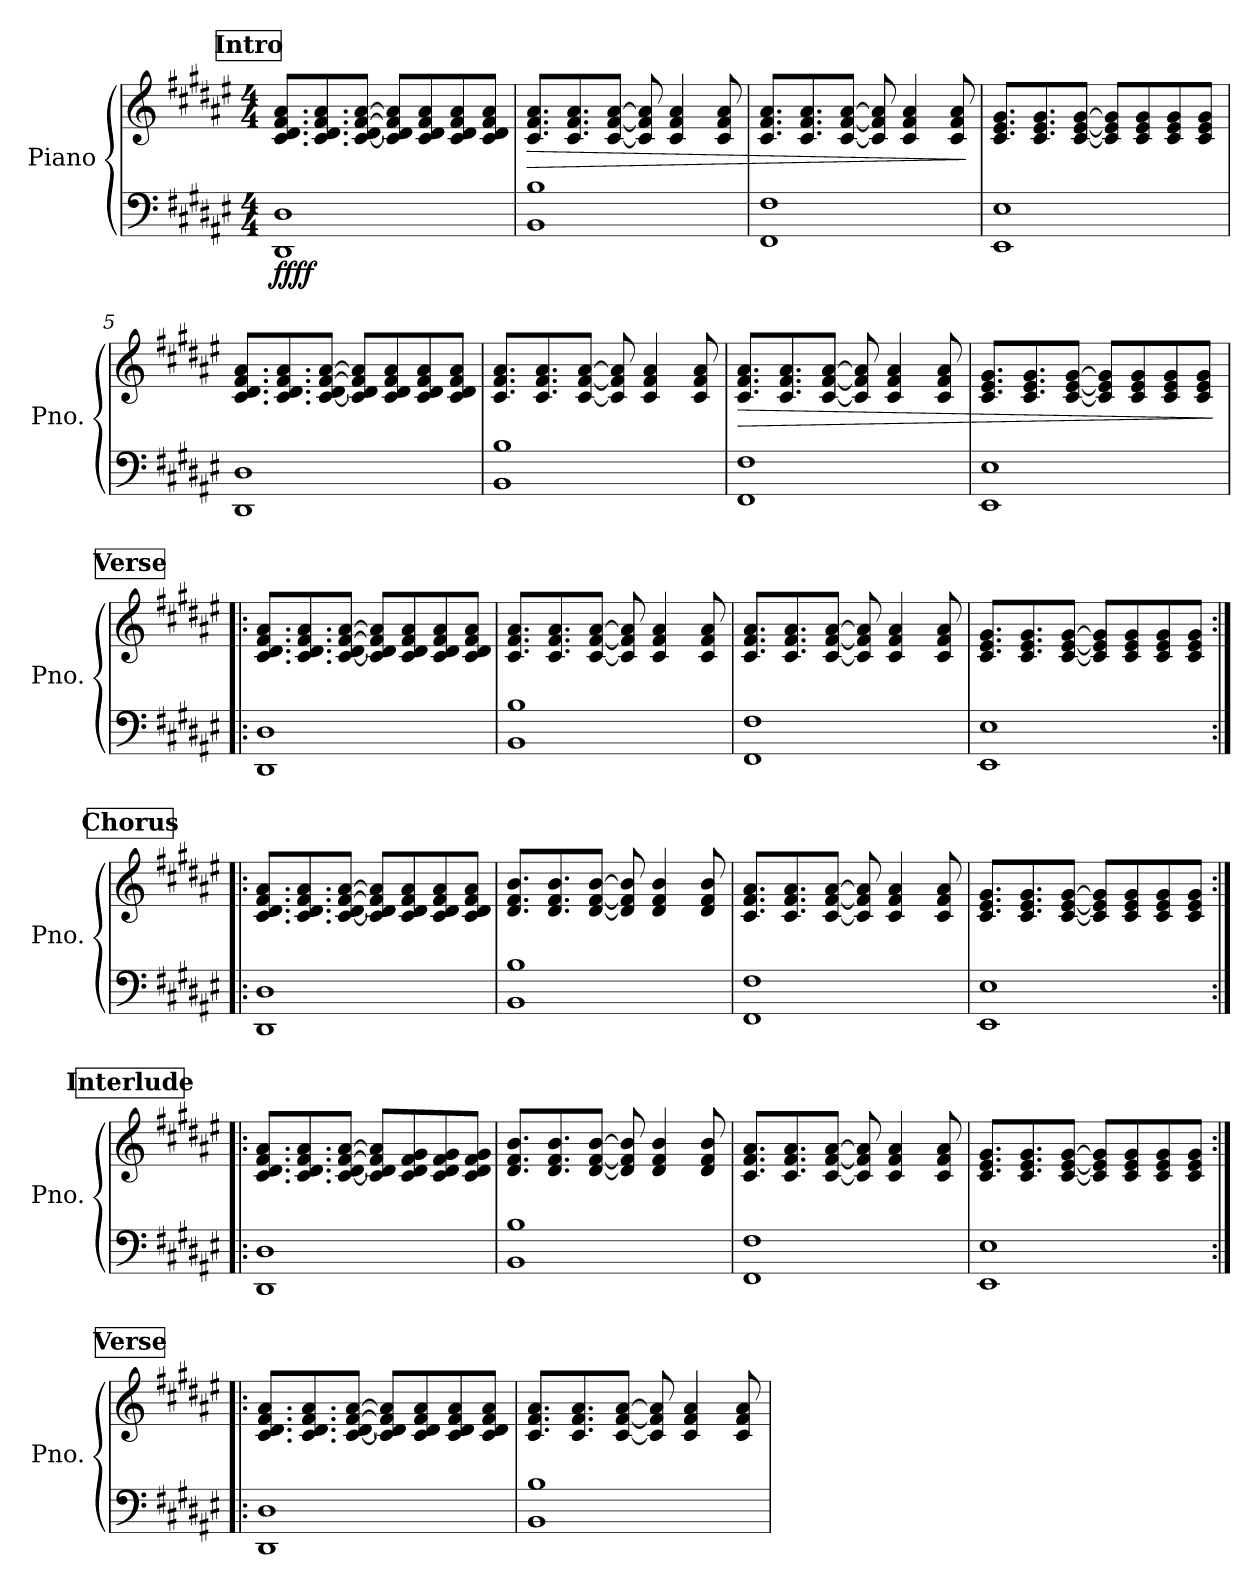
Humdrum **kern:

**kern	**kern	**dynam
*part1	*part1	*part1
*staff2	*staff1	*staff1/2
*I"Piano	*	*
*I'Pno.	*	*
*clefF4	*clefG2	*
*k[f#c#g#d#a#e#]	*k[f#c#g#d#a#e#]	*
*M4/4	*M4/4	*
*MM125	*MM125	*
!!LO:REH:place=s1:a:B:fs=14:t=Intro
=1	=1	=1
!	!	!LO:DY:b=2
!	!	!LO:DY:n=1:b
1DD# 1D#	8.c#/ 8.d#/ 8.f#/ 8.a#/L	ff ff
.	8.c#/ 8.d#/ 8.f#/ 8.a#/	.
.	[8c#/ [8d#/ [8f#/ [8a#/J	.
.	8c#/] 8d#/] 8f#/] 8a#/]L	.
.	8c#/ 8d#/ 8f#/ 8a#/	.
.	8c#/ 8d#/ 8f#/ 8a#/	.
.	8c#/ 8d#/ 8f#/ 8a#/J	.
=2	=2	=2
!	!	!LO:HP:b
1BB 1B	8.c#/ 8.f#/ 8.a#/L	>
.	8.c#/ 8.f#/ 8.a#/	.
.	[8c#/ [8f#/ [8a#/J	.
.	8c#/] 8f#/] 8a#/]	.
.	4c#/ 4f#/ 4a#/	.
.	8c#/ 8f#/ 8a#/	.
=3	=3	=3
1FF# 1F#	8.c#/ 8.f#/ 8.a#/L	.
.	8.c#/ 8.f#/ 8.a#/	.
.	[8c#/ [8f#/ [8a#/J	.
.	8c#/] 8f#/] 8a#/]	.
.	4c#/ 4f#/ 4a#/	.
.	8c#/ 8f#/ 8a#/	.
.	.	]
!!LO:LB:g=z
=4	=4	=4
!	!	!LO:DY:b=2
!	!	!LO:DY:n=1:b
1EE# 1E#	8.c#/ 8.e#/ 8.g#/L	mf mf
.	8.c#/ 8.e#/ 8.g#/	.
.	[8c#/ [8e#/ [8g#/J	.
.	8c#/] 8e#/] 8g#/]L	.
.	8c#/ 8e#/ 8g#/	.
.	8c#/ 8e#/ 8g#/	.
.	8c#/ 8e#/ 8g#/J	.
=5	=5	=5
1DD# 1D#	8.c#/ 8.d#/ 8.f#/ 8.a#/L	.
.	8.c#/ 8.d#/ 8.f#/ 8.a#/	.
.	[8c#/ [8d#/ [8f#/ [8a#/J	.
.	8c#/] 8d#/] 8f#/] 8a#/]L	.
.	8c#/ 8d#/ 8f#/ 8a#/	.
.	8c#/ 8d#/ 8f#/ 8a#/	.
.	8c#/ 8d#/ 8f#/ 8a#/J	.
=6	=6	=6
1BB 1B	8.c#/ 8.f#/ 8.a#/L	.
.	8.c#/ 8.f#/ 8.a#/	.
.	[8c#/ [8f#/ [8a#/J	.
.	8c#/] 8f#/] 8a#/]	.
.	4c#/ 4f#/ 4a#/	.
.	8c#/ 8f#/ 8a#/	.
!!LO:LB:g=z
=7	=7	=7
!	!	!LO:HP:b
1FF# 1F#	8.c#/ 8.f#/ 8.a#/L	>
.	8.c#/ 8.f#/ 8.a#/	.
.	[8c#/ [8f#/ [8a#/J	.
.	8c#/] 8f#/] 8a#/]	.
.	4c#/ 4f#/ 4a#/	.
.	8c#/ 8f#/ 8a#/	.
=8	=8	=8
1EE# 1E#	8.c#/ 8.e#/ 8.g#/L	.
.	8.c#/ 8.e#/ 8.g#/	.
.	[8c#/ [8e#/ [8g#/J	.
.	8c#/] 8e#/] 8g#/]L	.
.	8c#/ 8e#/ 8g#/	.
.	8c#/ 8e#/ 8g#/	.
.	8c#/ 8e#/ 8g#/J	.
.	.	]
!!LO:REH:place=s1:a:B:fs=14:t=Verse
=9!|:	=9!|:	=9!|:
!	!	!LO:DY:b=2
!	!	!LO:DY:n=1:b
1DD# 1D#	8.c#/ 8.d#/ 8.f#/ 8.a#/L	mp mp
.	8.c#/ 8.d#/ 8.f#/ 8.a#/	.
.	[8c#/ [8d#/ [8f#/ [8a#/J	.
.	8c#/] 8d#/] 8f#/] 8a#/]L	.
.	8c#/ 8d#/ 8f#/ 8a#/	.
.	8c#/ 8d#/ 8f#/ 8a#/	.
.	8c#/ 8d#/ 8f#/ 8a#/J	.
!!LO:LB:g=z
=10	=10	=10
1BB 1B	8.c#/ 8.f#/ 8.a#/L	.
.	8.c#/ 8.f#/ 8.a#/	.
.	[8c#/ [8f#/ [8a#/J	.
.	8c#/] 8f#/] 8a#/]	.
.	4c#/ 4f#/ 4a#/	.
.	8c#/ 8f#/ 8a#/	.
=11	=11	=11
1FF# 1F#	8.c#/ 8.f#/ 8.a#/L	.
.	8.c#/ 8.f#/ 8.a#/	.
.	[8c#/ [8f#/ [8a#/J	.
.	8c#/] 8f#/] 8a#/]	.
.	4c#/ 4f#/ 4a#/	.
.	8c#/ 8f#/ 8a#/	.
=12	=12	=12
1EE# 1E#	8.c#/ 8.e#/ 8.g#/L	.
.	8.c#/ 8.e#/ 8.g#/	.
.	[8c#/ [8e#/ [8g#/J	.
.	8c#/] 8e#/] 8g#/]L	.
.	8c#/ 8e#/ 8g#/	.
.	8c#/ 8e#/ 8g#/	.
.	8c#/ 8e#/ 8g#/J	.
!!LO:LB:g=z
!!LO:REH:place=s1:a:B:fs=14:t=Chorus
=13:|!|:	=13:|!|:	=13:|!|:
1DD# 1D#	8.c#/ 8.d#/ 8.f#/ 8.a#/L	.
.	8.c#/ 8.d#/ 8.f#/ 8.a#/	.
.	[8c#/ [8d#/ [8f#/ [8a#/J	.
.	8c#/] 8d#/] 8f#/] 8a#/]L	.
.	8c#/ 8d#/ 8f#/ 8a#/	.
.	8c#/ 8d#/ 8f#/ 8a#/	.
.	8c#/ 8d#/ 8f#/ 8a#/J	.
=14	=14	=14
1BB 1B	8.d#/ 8.f#/ 8.b/L	.
.	8.d#/ 8.f#/ 8.b/	.
.	[8d#/ [8f#/ [8b/J	.
.	8d#/] 8f#/] 8b/]	.
.	4d#/ 4f#/ 4b/	.
.	8d#/ 8f#/ 8b/	.
=15	=15	=15
1FF# 1F#	8.c#/ 8.f#/ 8.a#/L	.
.	8.c#/ 8.f#/ 8.a#/	.
.	[8c#/ [8f#/ [8a#/J	.
.	8c#/] 8f#/] 8a#/]	.
.	4c#/ 4f#/ 4a#/	.
.	8c#/ 8f#/ 8a#/	.
!!LO:PB:g=z
=16	=16	=16
1EE# 1E#	8.c#/ 8.e#/ 8.g#/L	.
.	8.c#/ 8.e#/ 8.g#/	.
.	[8c#/ [8e#/ [8g#/J	.
.	8c#/] 8e#/] 8g#/]L	.
.	8c#/ 8e#/ 8g#/	.
.	8c#/ 8e#/ 8g#/	.
.	8c#/ 8e#/ 8g#/J	.
!!LO:REH:place=s1:a:B:fs=14:t=Interlude
=17:|!|:	=17:|!|:	=17:|!|:
1DD# 1D#	8.c#/ 8.d#/ 8.f#/ 8.a#/L	.
.	8.c#/ 8.d#/ 8.f#/ 8.a#/	.
.	[8c#/ [8d#/ [8f#/ [8a#/J	.
.	8c#/] 8d#/] 8f#/] 8a#/]L	.
.	8c#/ 8d#/ 8f#/ 8g#/	.
.	8c#/ 8d#/ 8f#/ 8g#/	.
.	8c#/ 8d#/ 8f#/ 8g#/J	.
=18	=18	=18
1BB 1B	8.d#/ 8.f#/ 8.b/L	.
.	8.d#/ 8.f#/ 8.b/	.
.	[8d#/ [8f#/ [8b/J	.
.	8d#/] 8f#/] 8b/]	.
.	4d#/ 4f#/ 4b/	.
.	8d#/ 8f#/ 8b/	.
!!LO:LB:g=z
=19	=19	=19
1FF# 1F#	8.c#/ 8.f#/ 8.a#/L	.
.	8.c#/ 8.f#/ 8.a#/	.
.	[8c#/ [8f#/ [8a#/J	.
.	8c#/] 8f#/] 8a#/]	.
.	4c#/ 4f#/ 4a#/	.
.	8c#/ 8f#/ 8a#/	.
=20	=20	=20
1EE# 1E#	8.c#/ 8.e#/ 8.g#/L	.
.	8.c#/ 8.e#/ 8.g#/	.
.	[8c#/ [8e#/ [8g#/J	.
.	8c#/] 8e#/] 8g#/]L	.
.	8c#/ 8e#/ 8g#/	.
.	8c#/ 8e#/ 8g#/	.
.	8c#/ 8e#/ 8g#/J	.
!!LO:REH:place=s1:a:B:fs=14:t=Verse
=21:|!|:	=21:|!|:	=21:|!|:
!	!	!LO:DY:b=2
!	!	!LO:DY:n=1:b
1DD# 1D#	8.c#/ 8.d#/ 8.f#/ 8.a#/L	mp mp
.	8.c#/ 8.d#/ 8.f#/ 8.a#/	.
.	[8c#/ [8d#/ [8f#/ [8a#/J	.
.	8c#/] 8d#/] 8f#/] 8a#/]L	.
.	8c#/ 8d#/ 8f#/ 8a#/	.
.	8c#/ 8d#/ 8f#/ 8a#/	.
.	8c#/ 8d#/ 8f#/ 8a#/J	.
!!LO:LB:g=z
=22	=22	=22
1BB 1B	8.c#/ 8.f#/ 8.a#/L	.
.	8.c#/ 8.f#/ 8.a#/	.
.	[8c#/ [8f#/ [8a#/J	.
.	8c#/] 8f#/] 8a#/]	.
.	4c#/ 4f#/ 4a#/	.
.	8c#/ 8f#/ 8a#/	.
=	=	=
*-	*-	*-
